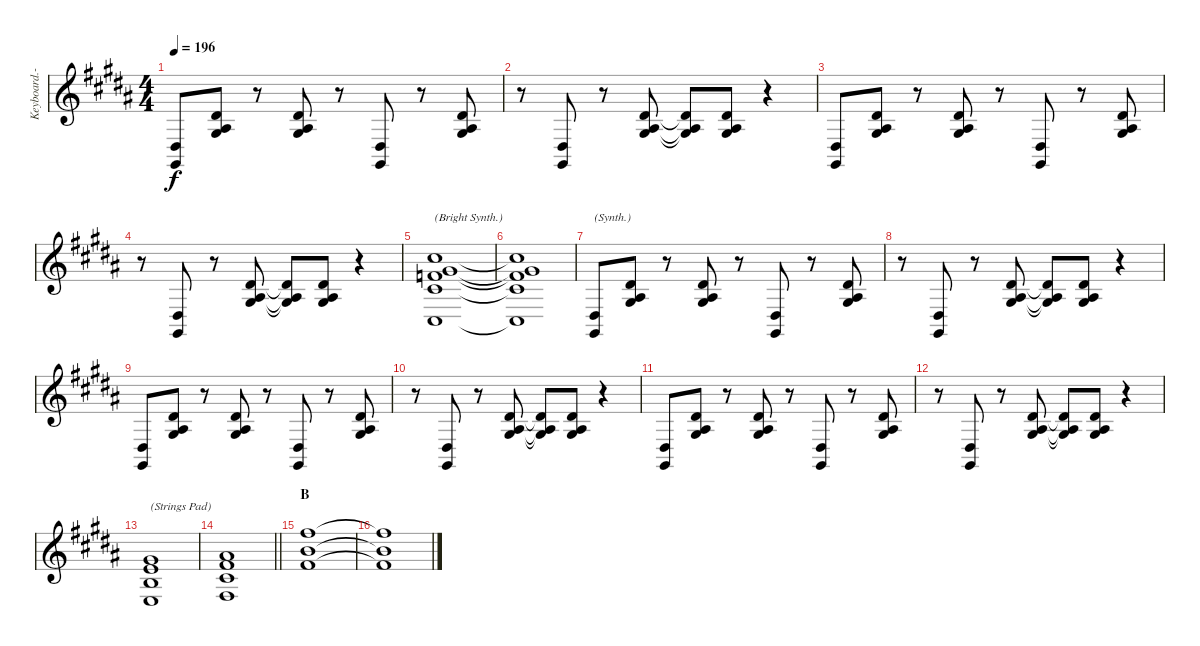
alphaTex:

\track ("Keyboard.-II" "Keyboard.-") {instrument glockenspiel}
\staff {score}
\tuning (E4 B3 G3 D3 A2 E2 B1) {hide}
\ts (4 4)
\tempo 196
\clef g2
\ks b
(1.4 4.6).8{dy f} (4.2 3.3 6.4).8 r.8 (4.2 3.3 6.4).8 r.8 (1.4 4.6).8 r.8 (4.2 3.3 6.4).8 |
r.8 (1.4 4.6).8 r.8 (4.2 3.3 6.4).8 (4.2{t} 3.3{t} 6.4{t}).8 (4.2 3.3 6.4).8 r.4 |
(1.4 4.6).8 (4.2 3.3 6.4).8 r.8 (4.2 3.3 6.4).8 r.8 (1.4 4.6).8 r.8 (4.2 3.3 6.4).8 |
r.8 (1.4 4.6).8 r.8 (4.2 3.3 6.4).8 (4.2{t} 3.3{t} 6.4{t}).8 (4.2 3.3 6.4).8 r.4 |
(9.1 9.2 10.3 11.4 4.5).1{txt "(Bright Synth.)" instrument pad1newage} |
(9.1{t} 9.2{t} 10.3{t} 11.4{t} 4.5{t}).1 |
(1.4 4.6).8{txt "(Synth.)" instrument lead7fifths} (4.2 3.3 6.4).8 r.8 (4.2 3.3 6.4).8 r.8 (1.4 4.6).8 r.8 (4.2 3.3 6.4).8 |
r.8 (1.4 4.6).8 r.8 (4.2 3.3 6.4).8 (4.2{t} 3.3{t} 6.4{t}).8 (4.2 3.3 6.4).8 r.4 |
(1.4 4.6).8 (4.2 3.3 6.4).8 r.8 (4.2 3.3 6.4).8 r.8 (1.4 4.6).8 r.8 (4.2 3.3 6.4).8 |
r.8 (1.4 4.6).8 r.8 (4.2 3.3 6.4).8 (4.2{t} 3.3{t} 6.4{t}).8 (4.2 3.3 6.4).8 r.4 |
(1.4 4.6).8 (4.2 3.3 6.4).8 r.8 (4.2 3.3 6.4).8 r.8 (1.4 4.6).8 r.8 (4.2 3.3 6.4).8 |
r.8 (1.4 4.6).8 r.8 (4.2 3.3 6.4).8 (4.2{t} 3.3{t} 6.4{t}).8 (4.2 3.3 6.4).8 r.4 |
(4.1 5.2 4.3 2.4).1{txt "(Strings Pad)" instrument stringensemble1} |
\barLineRight lightlight
(6.1 7.2 6.3 4.4).1 |
\section ("" "B")
(14.1 12.2 11.3).1 |
(14.1{t} 12.2{t} 11.3{t}).1
